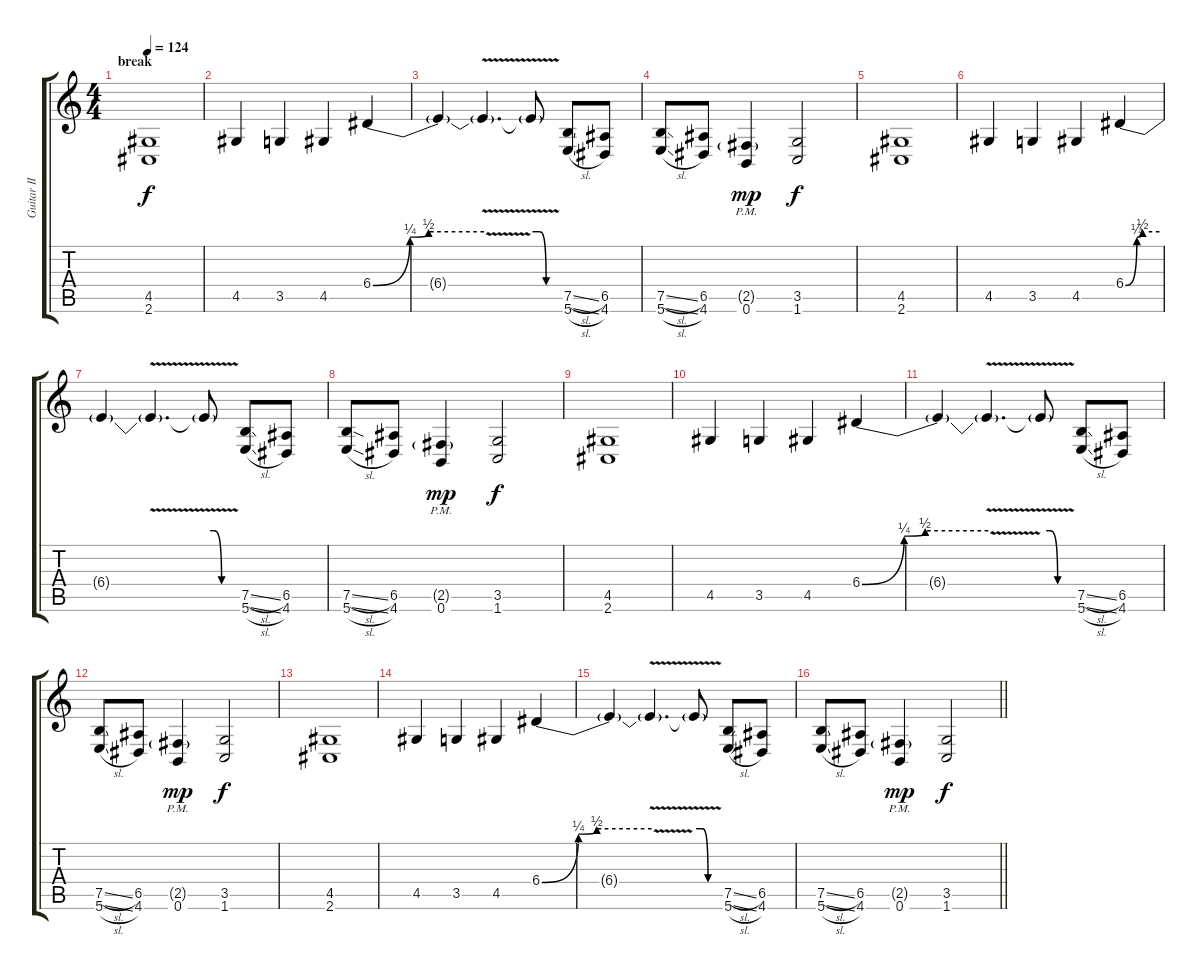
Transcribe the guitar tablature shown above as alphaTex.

\track ("Guitar II" "Guitar II") {instrument distortionguitar}
\staff {score tabs}
\tuning (B3 Gb3 D3 A2 E2 B1) {hide}
\ts (4 4)
\section ("" "break")
\tempo 124
\clef g2
\ks c
(4.5 2.6).1{dy f} |
4.5.4 3.5.4 4.5.4 6.4{be (custom 0 0 20 1 30 2 60 2)}.4 |
6.4{t}.4 6.4{v t}.4{d} 6.4{be (custom 0 2 15 2 30 0 60 0) t}.8 (7.5{sl} 5.6{sl}).8 (6.5 4.6).8 |
(7.5{sl} 5.6{sl}).8 (6.5 4.6).8 (2.5{g pm} 0.6{pm}).4{dy mp} (3.5 1.6).2{dy f} |
(4.5 2.6).1 |
4.5.4 3.5.4 4.5.4 6.4{be (custom 0 0 20 1 30 2 60 2)}.4 |
6.4{t}.4 6.4{v t}.4{d} 6.4{be (custom 0 2 15 2 30 0 60 0) t}.8 (7.5{sl} 5.6{sl}).8 (6.5 4.6).8 |
(7.5{sl} 5.6{sl}).8 (6.5 4.6).8 (2.5{g pm} 0.6{pm}).4{dy mp} (3.5 1.6).2{dy f} |
(4.5 2.6).1 |
4.5.4 3.5.4 4.5.4 6.4{be (custom 0 0 20 1 30 2 60 2)}.4 |
6.4{t}.4 6.4{v t}.4{d} 6.4{be (custom 0 2 15 2 30 0 60 0) t}.8 (7.5{sl} 5.6{sl}).8 (6.5 4.6).8 |
(7.5{sl} 5.6{sl}).8 (6.5 4.6).8 (2.5{g pm} 0.6{pm}).4{dy mp} (3.5 1.6).2{dy f} |
(4.5 2.6).1 |
4.5.4 3.5.4 4.5.4 6.4{be (custom 0 0 20 1 30 2 60 2)}.4 |
6.4{t}.4 6.4{v t}.4{d} 6.4{be (custom 0 2 15 2 30 0 60 0) t}.8 (7.5{sl} 5.6{sl}).8 (6.5 4.6).8 |
\barLineRight lightlight
(7.5{sl} 5.6{sl}).8 (6.5 4.6).8 (2.5{g pm} 0.6{pm}).4{dy mp} (3.5 1.6).2{dy f}
